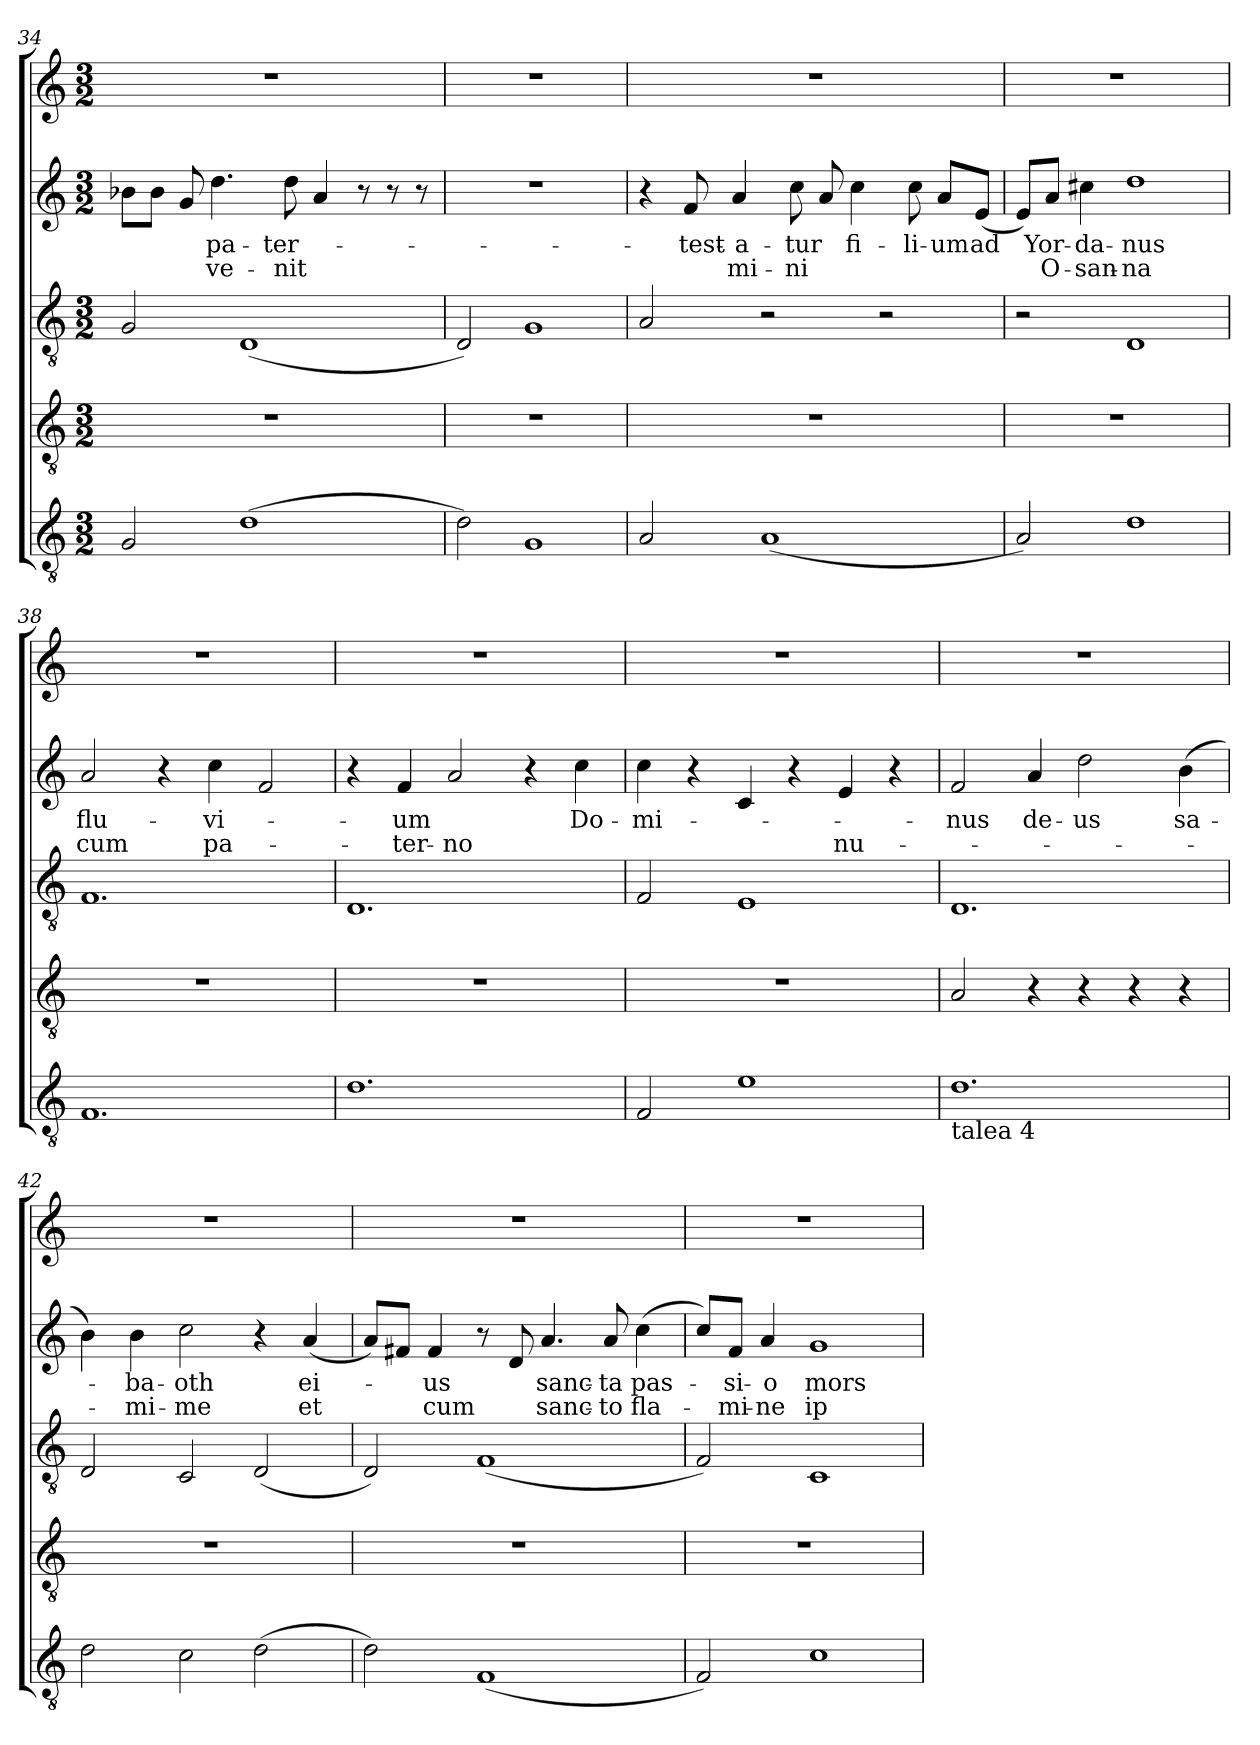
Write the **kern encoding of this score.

**kern	**kern	**kern	**kern	**text	**text	**kern
*part5	*part4	*part3	*part2	*part2	*part2	*part1
*staff5	*staff4	*staff3	*staff2	*staff2	*staff2	*staff1
*clefGv2	*clefGv2	*clefGv2	*clefG2	*	*	*clefG2
*k[]	*k[]	*k[]	*k[]	*	*	*k[]
*C:	*C:	*C:	*C:	*	*	*C:
*M3/2	*M3/2	*M3/2	*M3/2	*	*	*M3/2
=34	=34	=34	=34	=34	=34	=34
2G/	1.r	2G/	8b-X\L	.	.	1.r
.	.	.	8b-\J	.	.	.
.	.	.	8g/	.	.	.
!	!	!	!	!LO:LY:b	!LO:LY:b	!
.	.	.	4.dd\	pa-	-ve-	.
(>1d	.	(<1D	.	.	.	.
!	!	!	!	!LO:LY:b	!LO:LY:b	!
.	.	.	8dd\	-ter-	-nit	.
.	.	.	4a/	.	.	.
.	.	.	8r	.	.	.
.	.	.	8r	.	.	.
.	.	.	8r	.	.	.
=35	=35	=35	=35	=35	=35	=35
2d\)	1.r	2D/)	1.r	.	.	1.r
1G	.	1G	.	.	.	.
=36	=36	=36	=36	=36	=36	=36
2A/	1.r	2A/	4r	.	.	1.r
!	!	!	!	!LO:LY:b	!	!
.	.	.	8f/	test-	.	.
!	!	!	!	!LO:LY:b	!LO:LY:b	!
.	.	.	4a/	-a-	mi-	.
(<1A	.	2r	.	.	.	.
!	!	!	!	!LO:LY:b	!LO:LY:b	!
.	.	.	8cc\	-tur	-ni	.
.	.	.	8a/	.	.	.
!	!	!	!	!LO:LY:b	!	!
.	.	.	4cc\	fi-	.	.
.	.	2r	.	.	.	.
!	!	!	!	!LO:LY:b	!	!
.	.	.	8cc\	-li-	.	.
!	!	!	!	!LO:LY:b	!	!
.	.	.	8a/L	-um	.	.
!	!	!	!	!LO:LY:b	!	!
.	.	.	(<8e/J	ad	.	.
=37	=37	=37	=37	=37	=37	=37
2A/)	1.r	2r	8e/L)	.	.	1.r
!	!	!	!	!LO:LY:b	!LO:LY:b	!
.	.	.	8a/J	Yor-	O-	.
!	!	!	!	!LO:LY:b	!LO:LY:b	!
.	.	.	4cc#X\	-da-	-san-	.
!	!	!	!	!LO:LY:b	!LO:LY:b	!
1d	.	1D	1dd	-nus	-na	.
=38	=38	=38	=38	=38	=38	=38
!	!	!	!	!LO:LY:b	!LO:LY:b	!
1.F	1.r	1.F	2a/	flu-	cum	1.r
.	.	.	4r	.	.	.
!	!	!	!	!LO:LY:b	!LO:LY:b	!
.	.	.	4cc\	-vi-	pa-	.
.	.	.	2f/	.	.	.
=39	=39	=39	=39	=39	=39	=39
1.d	1.r	1.D	4r	.	.	1.r
!	!	!	!	!LO:LY:b	!LO:LY:b	!
.	.	.	4f/	-um	-ter-	.
!	!	!	!	!	!LO:LY:b	!
.	.	.	2a/	.	-no	.
.	.	.	4r	.	.	.
!	!	!	!	!LO:LY:b	!	!
.	.	.	4cc\	Do-	.	.
=40	=40	=40	=40	=40	=40	=40
!	!	!	!	!LO:LY:b	!	!
2F/	1.r	2F/	4cc\	-mi-	.	1.r
.	.	.	4r	.	.	.
1e	.	1E	4c/	.	.	.
.	.	.	4r	.	.	.
!	!	!	!	!	!LO:LY:b	!
.	.	.	4e/	.	nu-	.
.	.	.	4r	.	.	.
!!LO:PB:g=z
=41	=41	=41	=41	=41	=41	=41
!LO:TX:b:t=talea 4	!	!	!	!	!	!
!	!	!	!	!LO:LY:b	!	!
1.d	2A/	1.D	2f/	-nus	.	1.r
!	!	!	!	!LO:LY:b	!	!
.	4r	.	4a/	de-	.	.
!	!	!	!	!LO:LY:b	!	!
.	4r	.	2dd\	-us	.	.
.	4r	.	.	.	.	.
!	!	!	!	!LO:LY:b	!	!
.	4r	.	(>4b\	sa-	.	.
=42	=42	=42	=42	=42	=42	=42
2d\	1.r	2D/	4b\)	.	.	1.r
!	!	!	!	!LO:LY:b	!LO:LY:b	!
.	.	.	4b\	-ba-	-mi-	.
!	!	!	!	!LO:LY:b	!LO:LY:b	!
2c\	.	2C/	2cc\	-oth	-me	.
(>2d\	.	(<2D/	4r	.	.	.
!	!	!	!	!LO:LY:b	!LO:LY:b	!
.	.	.	(<4a/	ei-	et	.
=43	=43	=43	=43	=43	=43	=43
2d\)	1.r	2D/)	8a/L)	.	.	1.r
.	.	.	8f#X/J	.	.	.
!	!	!	!	!LO:LY:b	!LO:LY:b	!
.	.	.	4f#/	-us	cum	.
(<1F	.	(<1F	8r	.	.	.
.	.	.	8d/	.	.	.
!	!	!	!	!LO:LY:b	!LO:LY:b	!
.	.	.	4.a/	sanc-	sanc-	.
!	!	!	!	!LO:LY:b	!LO:LY:b	!
.	.	.	8a/	-ta	-to	.
!	!	!	!	!LO:LY:b	!LO:LY:b	!
.	.	.	(>4cc\	pas-	fla-	.
=44	=44	=44	=44	=44	=44	=44
2F/)	1.r	2F/)	8cc/L)	.	.	1.r
!	!	!	!	!LO:LY:b	!LO:LY:b	!
.	.	.	8f/J	-si-	-mi-	.
!	!	!	!	!LO:LY:b	!LO:LY:b	!
.	.	.	4a/	-o	-ne	.
!	!	!	!	!LO:LY:b	!LO:LY:b	!
1c	.	1C	1g	mors	ip-	.
=	=	=	=	=	=	=
*-	*-	*-	*-	*-	*-	*-
